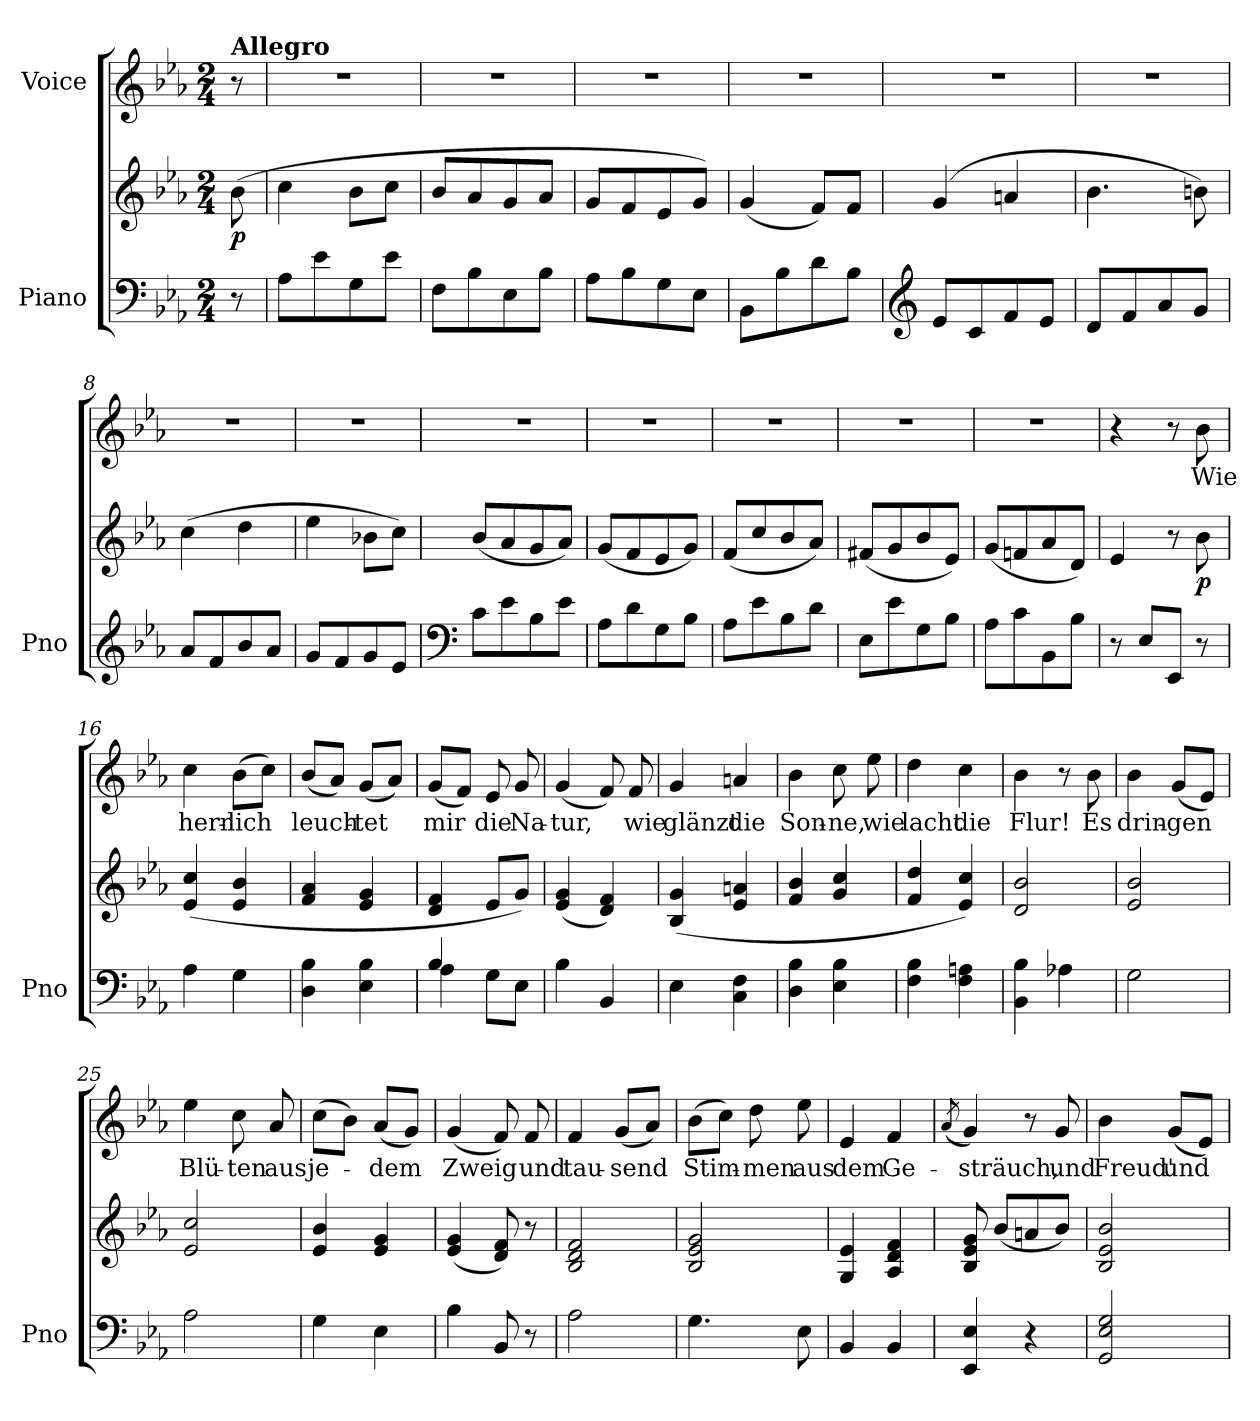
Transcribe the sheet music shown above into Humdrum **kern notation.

**kern	**kern	**dynam	**kern	**text
*part2	*part2	*part2	*part1	*part1
*staff3	*staff2	*staff2/3	*staff1	*staff1
*I"Piano	*	*	*I"Voice	*
*I'Pno	*	*	*	*
*clefF4	*clefG2	*	*clefG2	*
*k[b-e-a-]	*k[b-e-a-]	*	*k[b-e-a-]	*
*M2/4	*M2/4	*	*M2/4	*
=1	=1	=1	=1	=1
!	!	!	!LO:TX:a:B:t=Allegro	!
!	!	!LO:DY:b	!	!
8r	(>8b-\	p	8r	.
=2	=2	=2	=2	=2
8A-\L	4cc\	.	2r	.
8e-\	.	.	.	.
8G\	8b-\L	.	.	.
8e-\J	8cc\J	.	.	.
=3	=3	=3	=3	=3
8F\L	8b-/L	.	2r	.
8B-\	8a-/	.	.	.
8E-\	8g/	.	.	.
8B-\J	8a-/J	.	.	.
=4	=4	=4	=4	=4
8A-\L	8g/L	.	2r	.
8B-\	8f/	.	.	.
8G\	8e-/	.	.	.
8E-\J	8g/J)	.	.	.
=5	=5	=5	=5	=5
8BB-\L	(<4g/	.	2r	.
8B-\	.	.	.	.
8d\	8f/L)	.	.	.
8B-\J	8f/J	.	.	.
=6	=6	=6	=6	=6
*clefG2	*	*	*	*
8e-/L	(>4g/	.	2r	.
8c/	.	.	.	.
8f/	4an/	.	.	.
8e-/J	.	.	.	.
=7	=7	=7	=7	=7
8d/L	4.b-\	.	2r	.
8f/	.	.	.	.
8a-/	.	.	.	.
8g/J	8bn\)	.	.	.
=8	=8	=8	=8	=8
8a-/L	(>4cc\	.	2r	.
8f/	.	.	.	.
8b-/	4dd\	.	.	.
8a-/J	.	.	.	.
=9	=9	=9	=9	=9
8g/L	4ee-\	.	2r	.
8f/	.	.	.	.
8g/	8b-X\L	.	.	.
8e-/J	8cc\J)	.	.	.
!!LO:LB:g=z
=10	=10	=10	=10	=10
*clefF4	*	*	*	*
8c\L	(<8b-/L	.	2r	.
8e-\	8a-/	.	.	.
8B-\	8g/	.	.	.
8e-\J	8a-/J)	.	.	.
=11	=11	=11	=11	=11
8A-\L	(<8g/L	.	2r	.
8d\	8f/	.	.	.
8G\	8e-/	.	.	.
8B-\J	8g/J)	.	.	.
=12	=12	=12	=12	=12
8A-\L	(<8f/L	.	2r	.
8e-\	8cc/	.	.	.
8B-\	8b-/	.	.	.
8d\J	8a-/J)	.	.	.
=13	=13	=13	=13	=13
8E-\L	(<8f#X/L	.	2r	.
8e-\	8g/	.	.	.
8G\	8b-/	.	.	.
8B-\J	8e-/J)	.	.	.
=14	=14	=14	=14	=14
8A-\L	(<8g/L	.	2r	.
8c\	8fn/	.	.	.
8BB-\	8a-/	.	.	.
8B-\J	8d/J)	.	.	.
=15	=15	=15	=15	=15
8r	4e-/	.	4r	.
8E-/L	.	.	.	.
8EE-/J	8r	.	8r	.
!	!	!LO:DY:b	!	!LO:LY:b
8r	8b-\	p	8b-\	Wie
=16	=16	=16	=16	=16
!	!	!	!	!LO:LY:b
4A-\	(>4e-/ 4cc/	.	4cc\	herr-
!	!	!	!	!LO:LY:b
4G\	4e-/ 4b-/	.	(>8b-\L	-lich
.	.	.	8cc\J)	.
=17	=17	=17	=17	=17
!	!	!	!	!LO:LY:b
4D\ 4B-\	4f/ 4a-/	.	(<8b-/L	leuch-
.	.	.	8a-/J)	.
!	!	!	!	!LO:LY:b
4E-\ 4B-\	4e-/ 4g/	.	(<8g/L	-tet
.	.	.	8a-/J)	.
=18	=18	=18	=18	=18
*^	*	*	*	*
!	!	!	!	!	!LO:LY:b
4B-/	4A-\	4d/ 4f/	.	(<8g/L	mir
.	.	.	.	8f/J)	.
!	!	!	!	!	!LO:LY:b
8G\L	4ryy	8e-/L	.	8e-/	die
!	!	!	!	!	!LO:LY:b
8E-\J	.	8g/J)	.	8g/	Na-
*v	*v	*	*	*	*
!!LO:LB:g=z
=19	=19	=19	=19	=19
!	!	!	!	!LO:LY:b
4B-\	(<4e-/ 4g/	.	(<4g/	-tur,
4BB-/	4d/ 4f/)	.	8f/)	.
!	!	!	!	!LO:LY:b
.	.	.	8f/	wie
=20	=20	=20	=20	=20
!	!	!	!	!LO:LY:b
4E-\	(<4B-/ 4g/	.	4g/	glänzt
!	!	!	!	!LO:LY:b
4C\ 4F\	4e-/ 4an/	.	4an/	die
=21	=21	=21	=21	=21
!	!	!	!	!LO:LY:b
4D\ 4B-\	4f/ 4b-/	.	4b-\	Son-
!	!	!	!	!LO:LY:b
4E-\ 4B-\	4g/ 4cc/	.	8cc\	-ne,
!	!	!	!	!LO:LY:b
.	.	.	8ee-\	wie
=22	=22	=22	=22	=22
!	!	!	!	!LO:LY:b
4F\ 4B-\	4f/ 4dd/	.	4dd\	lacht
!	!	!	!	!LO:LY:b
4F\ 4An\	4e-/ 4cc/)	.	4cc\	die
=23	=23	=23	=23	=23
!	!	!	!	!LO:LY:b
4BB-\ 4B-\	2d/ 2b-/	.	4b-\	Flur!
4A-X\	.	.	8r	.
!	!	!	!	!LO:LY:b
.	.	.	8b-\	Es
=24	=24	=24	=24	=24
!	!	!	!	!LO:LY:b
2G\	2e-/ 2b-/	.	4b-\	drin-
!	!	!	!	!LO:LY:b
.	.	.	(<8g/L	-gen
.	.	.	8e-/J)	.
=25	=25	=25	=25	=25
!	!	!	!	!LO:LY:b
2A-\	2e-/ 2cc/	.	4ee-\	Blü-
!	!	!	!	!LO:LY:b
.	.	.	8cc\	-ten
!	!	!	!	!LO:LY:b
.	.	.	8a-/	aus
=26	=26	=26	=26	=26
!	!	!	!	!LO:LY:b
4G\	4e-/ 4b-/	.	(>8cc\L	je-
.	.	.	8b-\J)	.
!	!	!	!	!LO:LY:b
4E-\	4e-/ 4g/	.	(<8a-/L	-dem
.	.	.	8g/J)	.
=27	=27	=27	=27	=27
!	!	!	!	!LO:LY:b
4B-\	(<4e-/ 4g/	.	(<4g/	Zweig
8BB-/	8d/ 8f/)	.	8f/)	.
!	!	!	!	!LO:LY:b
8r	8r	.	8f/	und
!!LO:LB:g=z
=28	=28	=28	=28	=28
!	!	!	!	!LO:LY:b
2A-\	2B-/ 2d/ 2f/	.	4f/	tau-
!	!	!	!	!LO:LY:b
.	.	.	(<8g/L	-send
.	.	.	8a-/J)	.
=29	=29	=29	=29	=29
!	!	!	!	!LO:LY:b
4.G\	2B-/ 2e-/ 2g/	.	(>8b-\L	Stim-
.	.	.	8cc\J)	.
!	!	!	!	!LO:LY:b
.	.	.	8dd\	-men
!	!	!	!	!LO:LY:b
8E-\	.	.	8ee-\	aus
=30	=30	=30	=30	=30
!	!	!	!	!LO:LY:b
4BB-/	4G/ 4e-/	.	4e-/	dem
!	!	!	!	!LO:LY:b
4BB-/	4A-/ 4d/ 4f/	.	4f/	Ge-
=31	=31	=31	=31	=31
.	.	.	(<8qa-/	.
!	!	!	!	!LO:LY:b
4EE-/ 4E-/	8B-/ 8e-/ 8g/	.	4g/)	-sträuch,
.	(<8b-/L	.	.	.
4r	8an/	.	8r	.
!	!	!	!	!LO:LY:b
.	8b-/J)	.	8g/	und
=32	=32	=32	=32	=32
!	!	!	!	!LO:LY:b
2GG/ 2E-/ 2G/	2B-/ 2e-/ 2b-/	.	4b-\	Freud'
!	!	!	!	!LO:LY:b
.	.	.	(<8g/L	und
.	.	.	8e-/J)	.
=	=	=	=	=
*-	*-	*-	*-	*-
